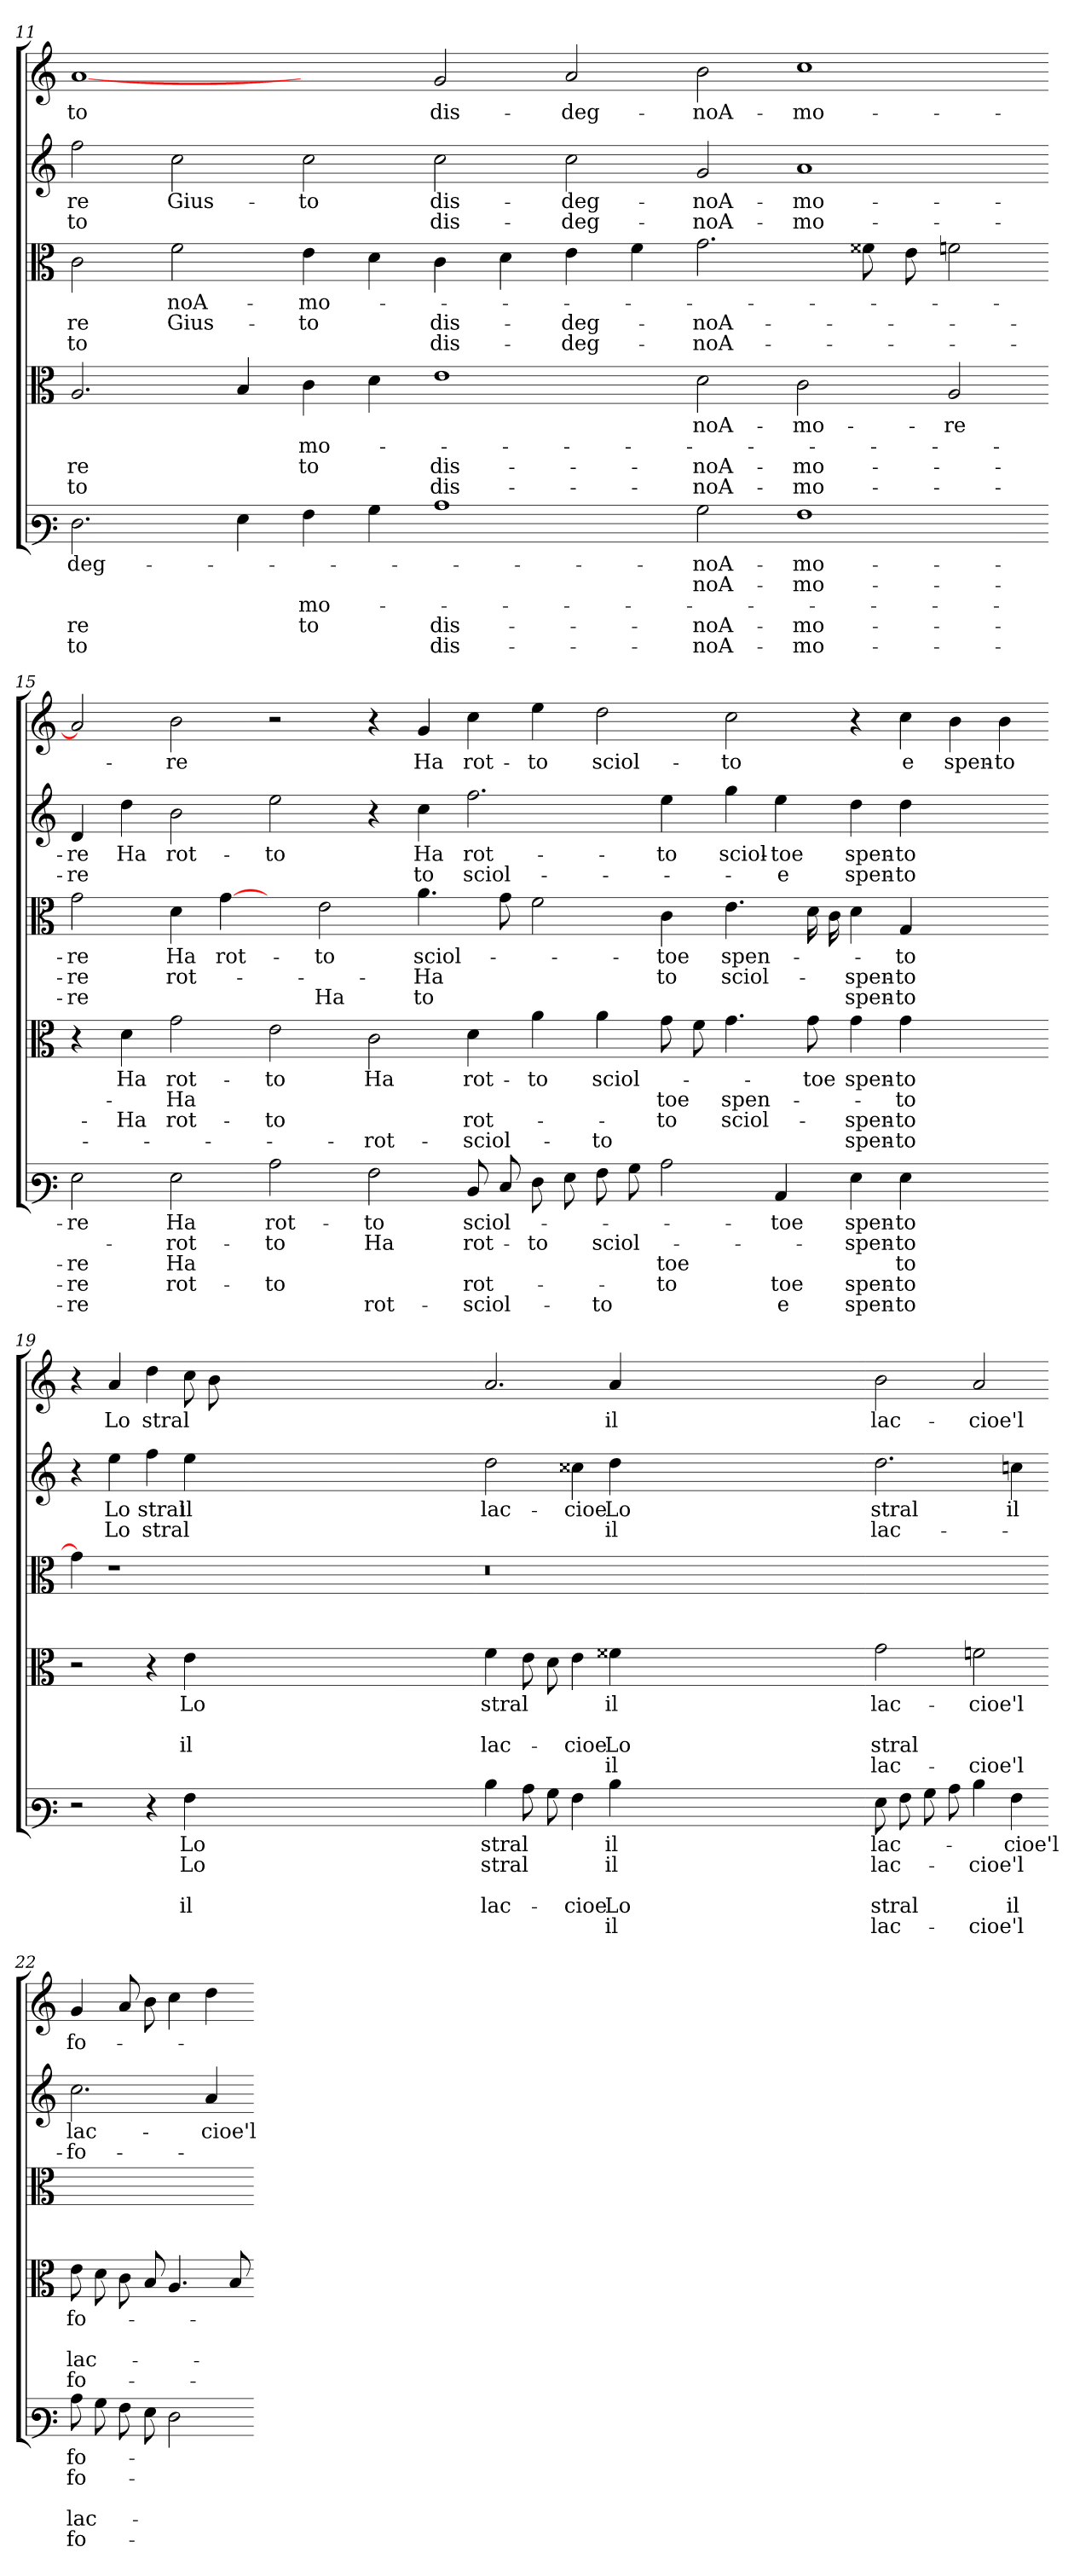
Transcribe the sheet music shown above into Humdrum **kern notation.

**kern	**text	**text	**text	**text	**text	**kern	**text	**text	**text	**text	**kern	**text	**text	**text	**kern	**text	**text	**kern	**text
*part5	*part5	*part5	*part5	*part5	*part5	*part4	*part4	*part4	*part4	*part4	*part3	*part3	*part3	*part3	*part2	*part2	*part2	*part1	*part1
*staff5	*staff5	*staff5	*staff5	*staff5	*staff5	*staff4	*staff4	*staff4	*staff4	*staff4	*staff3	*staff3	*staff3	*staff3	*staff2	*staff2	*staff2	*staff1	*staff1
*clefF3	*	*	*	*	*	*clefC3	*	*	*	*	*clefC3	*	*	*	*clefG2	*	*	*clefG2	*
*k[]	*	*	*	*	*	*k[]	*	*	*	*	*k[]	*	*	*	*k[]	*	*	*k[]	*
=11	=11	=11	=11	=11	=11	=11	=11	=11	=11	=11	=11	=11	=11	=11	=11	=11	=11	=11	=11
2.F	deg-	.	.	re	to	2.A	.	.	re	to	2c	.	re	to	2ff	re	to	[1a	to
.	.	.	.	.	.	.	.	.	.	.	2f	noA-	Gius-	.	2cc	Gius-	.	.	.
4G	.	.	.	.	.	4B	.	.	.	.	.	.	.	.	.	.	.	.	.
4A	.	.	mo-	to	.	4c	.	mo-	to	.	4e	mo-	to	.	2cc	to	.	2ryy	.
4B	.	.	.	.	.	4d	.	.	.	.	4d	.	.	.	.	.	.	.	.
1c	.	.	.	dis-	dis-	1e	.	.	dis-	dis-	4c	.	dis-	dis-	2cc	dis-	dis-	2g	dis-
.	.	.	.	.	.	.	.	.	.	.	4d	.	.	.	.	.	.	.	.
.	.	.	.	.	.	.	.	.	.	.	4e	.	deg-	deg-	2cc	deg-	deg-	2a	deg-
.	.	.	.	.	.	.	.	.	.	.	4f	.	.	.	.	.	.	.	.
2B	noA-	noA-	.	noA-	noA-	2d	noA-	.	noA-	noA-	2.g	.	noA-	noA-	2g	noA-	noA-	2b	noA-
1A	mo-	mo-	.	mo-	mo-	2c	mo-	.	mo-	mo-	.	.	.	.	1a	mo-	mo-	1cc	mo-
.	.	.	.	.	.	.	.	.	.	.	8f##X	.	.	.	.	.	.	.	.
.	.	.	.	.	.	.	.	.	.	.	8e	.	.	.	.	.	.	.	.
.	.	.	.	.	.	2A	re	.	.	.	2f	.	.	.	.	.	.	.	.
=15-	=15-	=15-	=15-	=15-	=15-	=15-	=15-	=15-	=15-	=15-	=15-	=15-	=15-	=15-	=15-	=15-	=15-	=15-	=15-
2G	re	.	re	re	re	4r	.	.	.	.	2g	re	re	re	4d	re	re	2a]	.
.	.	.	.	.	.	4d	Ha	.	Ha	.	.	.	.	.	4dd	Ha	.	.	.
2G	Ha	rot-	Ha	rot-	.	2g	rot-	Ha	rot-	.	4d	Ha	rot-	.	2b	rot-	.	2b	re
.	.	.	.	.	.	.	.	.	.	.	[4g	rot-	.	.	.	.	.	.	.
2c	rot-	to	.	to	.	2e	to	.	to	.	4ryy	.	.	.	2ee	to	.	2r	.
.	.	.	.	.	.	.	.	.	.	.	2e	to	.	Ha	.	.	.	.	.
2A	to	Ha	.	.	rot-	2c	Ha	.	.	rot-	.	.	.	.	4r	.	.	4r	.
.	.	.	.	.	.	.	.	.	.	.	4.a	sciol-	Ha	to	4cc	Ha	to	4g	Ha
8D	sciol-	rot-	.	rot-	sciol-	4d	rot-	.	rot-	sciol-	.	.	.	.	2.ff	rot-	sciol-	4cc	rot-
8E	.	.	.	.	.	.	.	.	.	.	8g	.	.	.	.	.	.	.	.
8F	.	to	.	.	.	4a	to	.	.	.	2f	.	.	.	.	.	.	4ee	to
8G	.	.	.	.	.	.	.	.	.	.	.	.	.	.	.	.	.	.	.
8A	.	sciol-	.	.	to	4a	sciol-	.	.	to	.	.	.	.	.	.	.	2dd	sciol-
8B	.	.	.	.	.	.	.	.	.	.	.	.	.	.	.	.	.	.	.
2c	.	.	toe	to	.	8g	.	toe	to	.	4c	toe	to	.	4ee	to	.	.	.
.	.	.	.	.	.	8f	.	.	.	.	.	.	.	.	.	.	.	.	.
.	.	.	.	.	.	4.g	.	spen-	sciol-	.	4.e	spen-	sciol-	.	4gg	sciol-	.	2cc	to
4C	toe	.	.	toe	e	.	.	.	.	.	.	.	.	.	4ee	toe	e	.	.
.	.	.	.	.	.	8g	toe	.	.	.	16d	.	.	.	.	.	.	.	.
.	.	.	.	.	.	.	.	.	.	.	16c	.	.	.	.	.	.	.	.
4G	spen-	spen-	.	spen-	spen-	4g	spen-	.	spen-	spen-	4d	.	spen-	spen-	4dd	spen-	spen-	4r	.
4G	to	to	to	to	to	4g	to	to	to	to	4G	to	to	to	4dd	to	to	4cc	e
2ryy	.	.	.	.	.	2ryy	.	.	.	.	2ryy	.	.	.	2ryy	.	.	4b	spen-
.	.	.	.	.	.	.	.	.	.	.	.	.	.	.	.	.	.	4b	to
=19-	=19-	=19-	=19-	=19-	=19-	=19-	=19-	=19-	=19-	=19-	=19-	=19-	=19-	=19-	=19-	=19-	=19-	=19-	=19-
2r	.	.	.	.	.	2r	.	.	.	.	4g]	.	.	.	4r	.	.	4r	.
.	.	.	.	.	.	.	.	.	.	.	1r	.	.	.	4ee	Lo	Lo	4a	Lo
4r	.	.	.	.	.	4r	.	.	.	.	.	.	.	.	4ff	stral	stral	4dd	stral
4A	Lo	Lo	.	il	.	4e	Lo	.	il	.	.	.	.	.	4ee	il	.	8cc	.
.	.	.	.	.	.	.	.	.	.	.	.	.	.	.	.	.	.	8b\	.
0.ryy	.	.	.	.	.	0.ryy	.	.	.	.	.	.	.	.	0.ryy	.	.	0.ryy	.
.	.	.	.	.	.	.	.	.	.	.	0ryy	.	.	.	.	.	.	.	.
.	.	.	.	.	.	.	.	.	.	.	2.ryy	.	.	.	.	.	.	.	.
=20-	=20-	=20-	=20-	=20-	=20-	=20-	=20-	=20-	=20-	=20-	=20-	=20-	=20-	=20-	=20-	=20-	=20-	=20-	=20-
4d	stral	stral	.	lac-	.	4f	stral	.	lac-	.	0.r	.	.	.	2dd	lac-	.	2.a	.
8c	.	.	.	.	.	8e	.	.	.	.	.	.	.	.	.	.	.	.	.
8B	.	.	.	.	.	8d	.	.	.	.	.	.	.	.	.	.	.	.	.
4A	.	.	.	cioe	.	4e	.	.	cioe	.	.	.	.	.	4cc##X	cioe	.	.	.
4d	il	il	.	Lo	il	4f##X	il	.	Lo	il	.	.	.	.	4dd	Lo	il	4a	il
0.ryy	.	.	.	.	.	0.ryy	.	.	.	.	.	.	.	.	0.ryy	.	.	0.ryy	.
.	.	.	.	.	.	.	.	.	.	.	1ryy	.	.	.	.	.	.	.	.
=21-	=21-	=21-	=21-	=21-	=21-	=21-	=21-	=21-	=21-	=21-	=21-	=21-	=21-	=21-	=21-	=21-	=21-	=21-	=21-
8G	lac-	lac-	.	stral	lac-	2g	lac-	.	stral	lac-	1ryy	.	.	.	2.dd	stral	lac-	2b	lac-
8A	.	.	.	.	.	.	.	.	.	.	.	.	.	.	.	.	.	.	.
8B	.	.	.	.	.	.	.	.	.	.	.	.	.	.	.	.	.	.	.
8c	.	.	.	.	.	.	.	.	.	.	.	.	.	.	.	.	.	.	.
4d	.	cioe'l	.	.	cioe'l	2f	cioe'l	.	.	cioe'l	.	.	.	.	.	.	.	2a	cioe'l
4A	cioe'l	.	.	il	.	.	.	.	.	.	.	.	.	.	4cc	il	.	.	.
=22-	=22-	=22-	=22-	=22-	=22-	=22-	=22-	=22-	=22-	=22-	=22-	=22-	=22-	=22-	=22-	=22-	=22-	=22-	=22-
8c	fo-	fo-	.	lac-	fo-	8e	fo-	.	lac-	fo-	1ryy	.	.	.	2.cc	lac-	fo-	4g	fo-
8B	.	.	.	.	.	8d	.	.	.	.	.	.	.	.	.	.	.	.	.
8A	.	.	.	.	.	8c	.	.	.	.	.	.	.	.	.	.	.	8a	.
8G	.	.	.	.	.	8B	.	.	.	.	.	.	.	.	.	.	.	8b	.
2F	.	.	.	.	.	4.A	.	.	.	.	.	.	.	.	.	.	.	4cc	.
.	.	.	.	.	.	.	.	.	.	.	.	.	.	.	4a	cioe'l	.	4dd	.
.	.	.	.	.	.	8B	.	.	.	.	.	.	.	.	.	.	.	.	.
=-	=-	=-	=-	=-	=-	=-	=-	=-	=-	=-	=-	=-	=-	=-	=-	=-	=-	=-	=-
*-	*-	*-	*-	*-	*-	*-	*-	*-	*-	*-	*-	*-	*-	*-	*-	*-	*-	*-	*-
